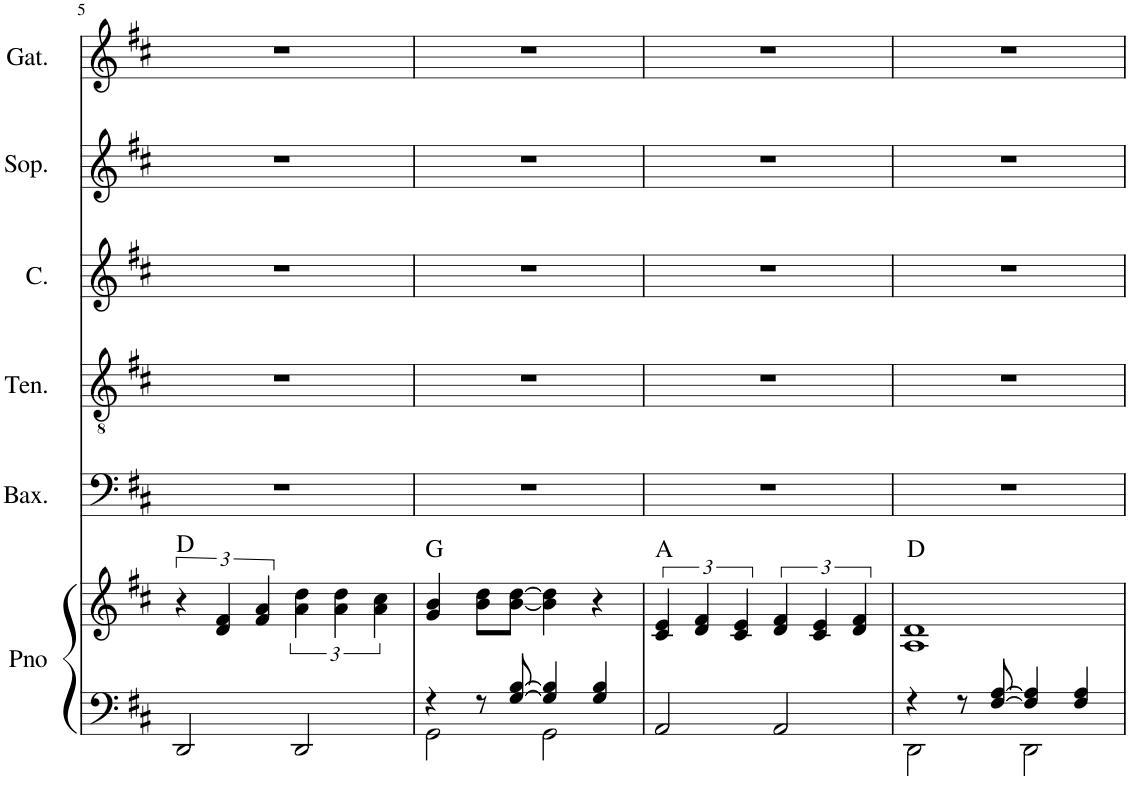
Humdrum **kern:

**kern	**kern	**harte	**kern	**kern	**kern	**kern	**kern
*part6	*part6	*part6	*part5	*part4	*part3	*part2	*part1
*staff7	*staff6	*	*staff5	*staff4	*staff3	*staff2	*staff1
*I"Piano	*	*	*I"Baixo	*I"Tenor	*I"Contralto	*I"Soprano	*I"Gaita
*I'Pno	*	*	*I'Bax.	*I'Ten.	*I'C.	*I'Sop.	*I'Gat.
!!LO:PB:g=z
*clefF4	*clefG2	*	*clefF4	*clefGv2	*clefG2	*clefG2	*clefG2
*k[f#c#]	*k[f#c#]	*	*k[f#c#]	*k[f#c#]	*k[f#c#]	*k[f#c#]	*k[f#c#]
*M4/4	*M4/4	*	*M4/4	*M4/4	*M4/4	*M4/4	*M4/4
=5	=5	=5	=5	=5	=5	=5	=5
2DD/	6r	D:maj	1r	1r	1r	1r	1r
.	6d/ 6f#/	.	.	.	.	.	.
.	6f#/ 6a/	.	.	.	.	.	.
2DD/	6a\ 6dd\	.	.	.	.	.	.
.	6a\ 6dd\	.	.	.	.	.	.
.	6a\ 6cc#\	.	.	.	.	.	.
=6	=6	=6	=6	=6	=6	=6	=6
*^	*	*	*	*	*	*	*
4r	2GG\	4g/ 4b/	G:maj	1r	1r	1r	1r	1r
8r	.	8b\ 8dd\L	.	.	.	.	.	.
[8G/ [8B/	.	[8b\ [8dd\J	.	.	.	.	.	.
4G/] 4B/]	2GG\	4b\] 4dd\]	.	.	.	.	.	.
4G/ 4B/	.	4r	.	.	.	.	.	.
*v	*v	*	*	*	*	*	*	*
=7	=7	=7	=7	=7	=7	=7	=7
2AA/	6c#/ 6e/	A:maj	1r	1r	1r	1r	1r
.	6d/ 6f#/	.	.	.	.	.	.
.	6c#/ 6e/	.	.	.	.	.	.
2AA/	6d/ 6f#/	.	.	.	.	.	.
.	6c#/ 6e/	.	.	.	.	.	.
.	6d/ 6f#/	.	.	.	.	.	.
=8	=8	=8	=8	=8	=8	=8	=8
*^	*	*	*	*	*	*	*
4r	2DD\	1A 1d	D:maj	1r	1r	1r	1r	1r
8r	.	.	.	.	.	.	.	.
[8F#/ [8A/	.	.	.	.	.	.	.	.
4F#/] 4A/]	2DD\	.	.	.	.	.	.	.
4F#/ 4A/	.	.	.	.	.	.	.	.
*v	*v	*	*	*	*	*	*	*
=	=	=	=	=	=	=	=
*-	*-	*-	*-	*-	*-	*-	*-
